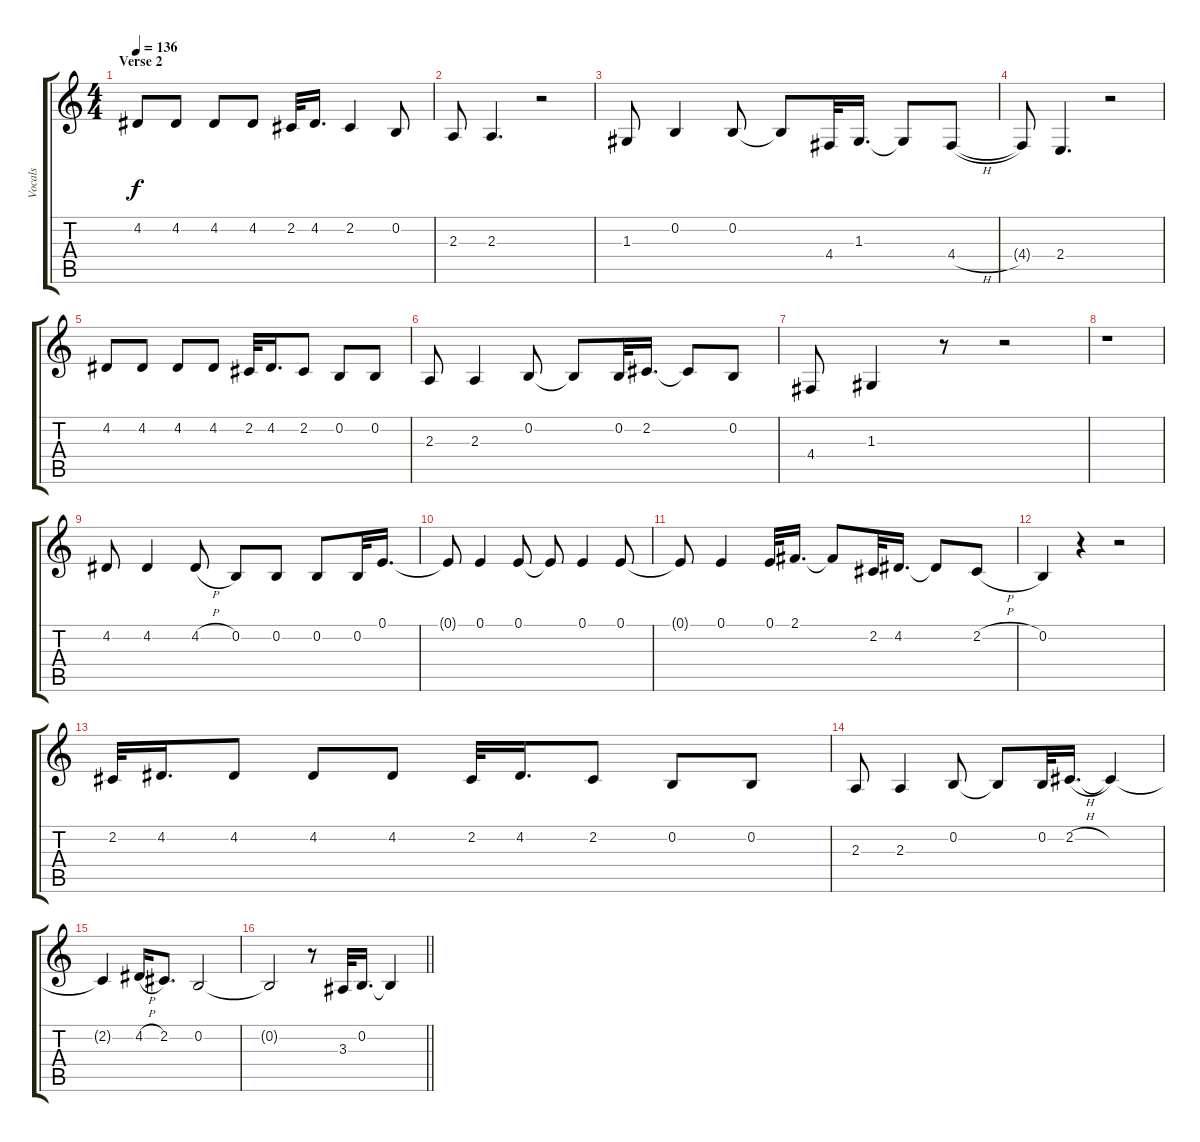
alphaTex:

\track ("Vocals" "Vocals") {instrument tenorsax}
\staff {score tabs}
\tuning (E4 B3 G3 D3 A2 E2) {hide}
\ts (4 4)
\section ("" "Verse 2")
\tempo 136
\clef g2
\ks c
4.2.8{dy f} 4.2.8 4.2.8 4.2.8 2.2.32 4.2.16{d} 2.2.4 0.2.8 |
2.3.8 2.3.4{d} r.2 |
1.3.8 0.2.4 0.2.8 0.2{t}.8 4.4.32 1.3.16{d} 1.3{t}.8 4.4{h}.8 |
4.4{t}.8 2.4.4{d} r.2 |
4.2.8 4.2.8 4.2.8 4.2.8 2.2.32 4.2.16{d} 2.2.8 0.2.8 0.2.8 |
2.3.8 2.3.4 0.2.8 0.2{t}.8 0.2.32 2.2.16{d} 2.2{t}.8 0.2.8 |
4.4.8 1.3.4 r.8 r.2 |
r.1 |
4.2.8 4.2.4 4.2{h}.8 0.2.8 0.2.8 0.2.8 0.2.32 0.1.16{d} |
0.1{t}.8 0.1.4 0.1.8 0.1{t}.8 0.1.4 0.1.8 |
0.1{t}.8 0.1.4 0.1.32 2.1.16{d} 2.1{t}.8 2.2.32 4.2.16{d} 4.2{t}.8 2.2{h}.8 |
0.2.4 r.4 r.2 |
2.2.32 4.2.16{d} 4.2.8 4.2.8 4.2.8 2.2.32 4.2.16{d} 2.2.8 0.2.8 0.2.8 |
2.3.8 2.3.4 0.2.8 0.2{t}.8 0.2.32 2.2{h}.16{d} 2.2{t}.4 |
2.2{t}.4 4.2{h}.16 2.2.8{d} 0.2.2 |
\barLineRight lightlight
0.2{t}.2 r.8 3.3.32 0.2.16{d} 0.2{t}.4
